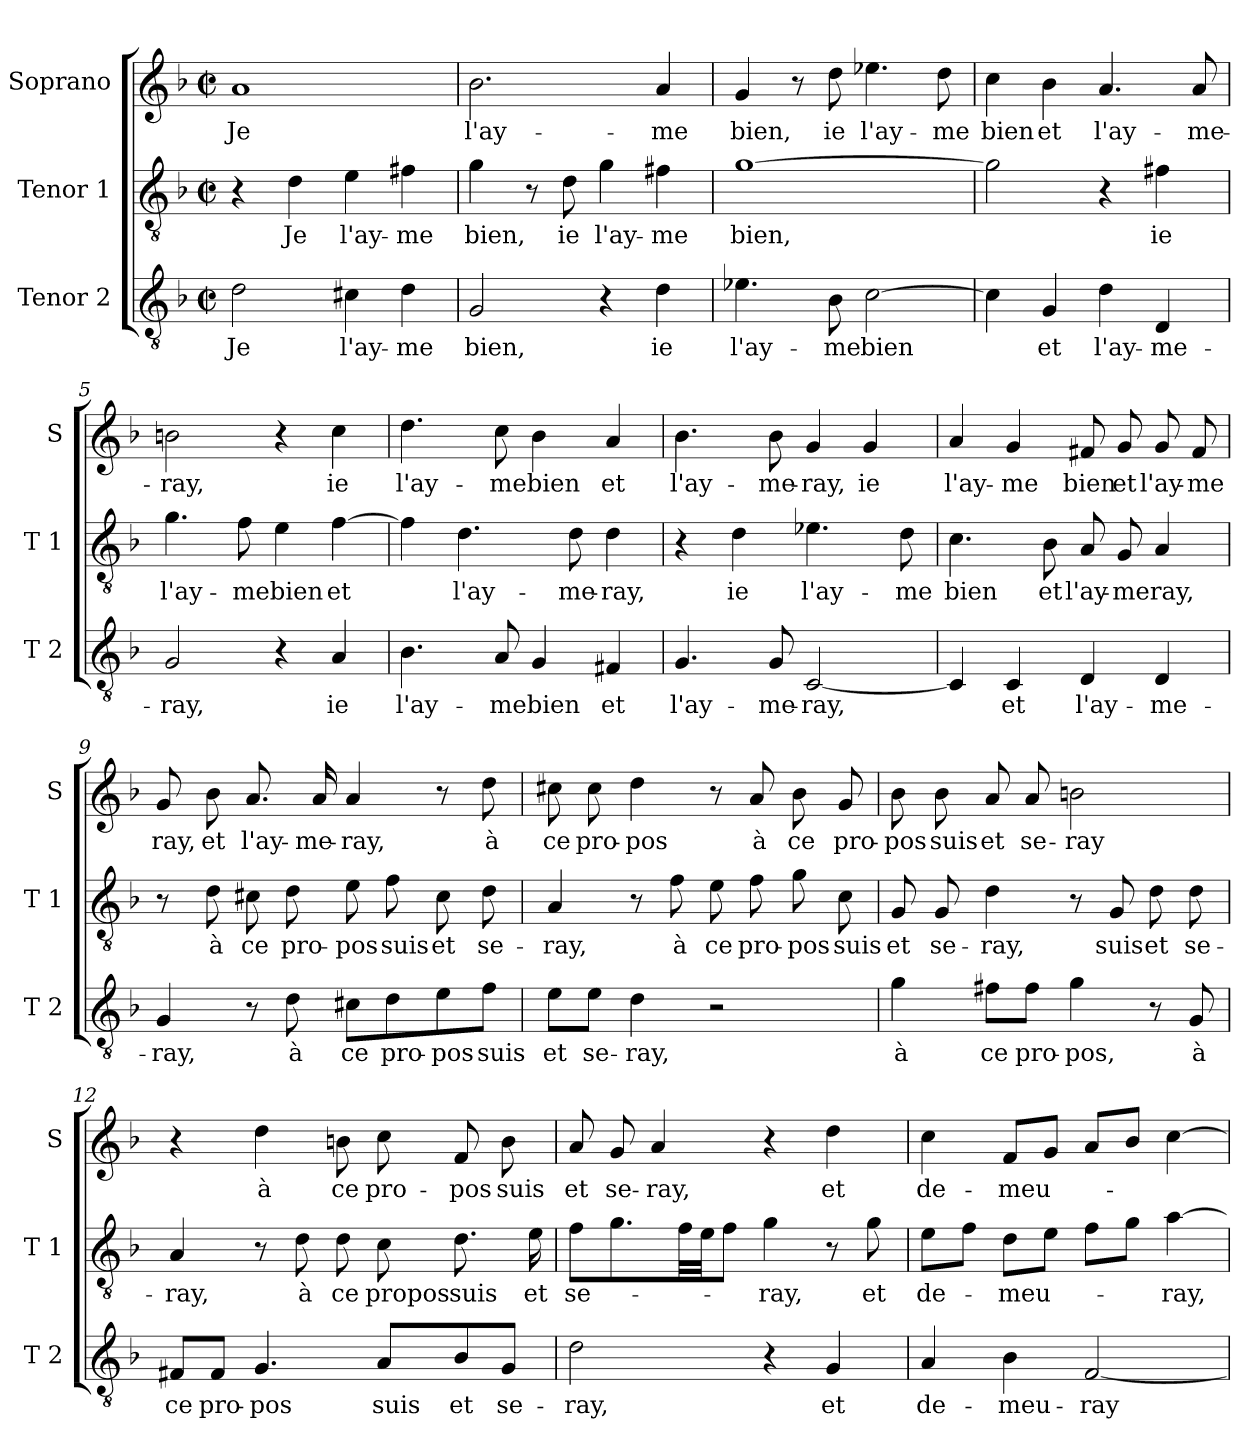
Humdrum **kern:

**kern	**text	**kern	**text	**kern	**text
*part3	*part3	*part2	*part2	*part1	*part1
*staff3	*staff3	*staff2	*staff2	*staff1	*staff1
*I"Tenor 2	*	*I"Tenor 1	*	*I"Soprano	*
*I'T 2	*	*I'T 1	*	*I'S	*
*clefGv2	*	*clefGv2	*	*clefG2	*
*k[b-]	*	*k[b-]	*	*k[b-]	*
*F:	*	*F:	*	*F:	*
*M2/2	*	*M2/2	*	*M2/2	*
*met(c|)	*	*met(c|)	*	*met(c|)	*
=1	=1	=1	=1	=1	=1
!	!LO:LY:b	!	!	!	!LO:LY:b
2d\	Je	4r	.	1a	Je
!	!	!	!LO:LY:b	!	!
.	.	4d\	Je	.	.
!	!LO:LY:b	!	!LO:LY:b	!	!
4c#X\	l'ay-	4e\	l'ay-	.	.
!	!LO:LY:b	!	!LO:LY:b	!	!
4d\	-me	4f#X\	-me	.	.
=2	=2	=2	=2	=2	=2
!	!LO:LY:b	!	!LO:LY:b	!	!LO:LY:b
2G/	bien,	4g\	bien,	2.b-\	l'ay-
.	.	8r	.	.	.
!	!	!	!LO:LY:b	!	!
.	.	8d\	ie	.	.
!	!	!	!LO:LY:b	!	!
4r	.	4g\	l'ay-	.	.
!	!LO:LY:b	!	!LO:LY:b	!	!LO:LY:b
4d\	ie	4f#X\	-me	4a/	-me
=3	=3	=3	=3	=3	=3
!	!LO:LY:b	!	!LO:LY:b	!	!LO:LY:b
4.e-X\	l'ay-	[1g	bien,	4g/	bien,
.	.	.	.	8r	.
!	!LO:LY:b	!	!	!	!LO:LY:b
8B-\	-me	.	.	8dd\	ie
!	!LO:LY:b	!	!	!	!LO:LY:b
[2c\	bien	.	.	4.ee-X\	l'ay-
!	!	!	!	!	!LO:LY:b
.	.	.	.	8dd\	-me
=4	=4	=4	=4	=4	=4
!	!	!	!	!	!LO:LY:b
4c\]	.	2g\]	.	4cc\	bien
!	!LO:LY:b	!	!	!	!LO:LY:b
4G/	et	.	.	4b-\	et
!	!LO:LY:b	!	!	!	!LO:LY:b
4d\	l'ay-	4r	.	4.a/	l'ay-
!	!LO:LY:b	!	!LO:LY:b	!	!
4D/	-me-	4f#X\	ie	.	.
!	!	!	!	!	!LO:LY:b
.	.	.	.	8a/	-me-
=5	=5	=5	=5	=5	=5
!	!LO:LY:b	!	!LO:LY:b	!	!LO:LY:b
2G/	-ray,	4.g\	l'ay-	2bn\	-ray,
!	!	!	!LO:LY:b	!	!
.	.	8f\	-me	.	.
!	!	!	!LO:LY:b	!	!
4r	.	4e\	bien	4r	.
!	!LO:LY:b	!	!LO:LY:b	!	!LO:LY:b
4A/	ie	[4f\	et	4cc\	ie
!!LO:LB:g=z
=6	=6	=6	=6	=6	=6
!	!LO:LY:b	!	!	!	!LO:LY:b
4.B-\	l'ay-	4f\]	.	4.dd\	l'ay-
!	!	!	!LO:LY:b	!	!
.	.	4.d\	l'ay-	.	.
!	!LO:LY:b	!	!	!	!LO:LY:b
8A/	-me	.	.	8cc\	-me
!	!LO:LY:b	!	!	!	!LO:LY:b
4G/	bien	.	.	4b-\	bien
!	!	!	!LO:LY:b	!	!
.	.	8d\	-me-	.	.
!	!LO:LY:b	!	!LO:LY:b	!	!LO:LY:b
4F#X/	et	4d\	-ray,	4a/	et
=7	=7	=7	=7	=7	=7
!	!LO:LY:b	!	!	!	!LO:LY:b
4.G/	l'ay-	4r	.	4.b-\	l'ay-
!	!	!	!LO:LY:b	!	!
.	.	4d\	ie	.	.
!	!LO:LY:b	!	!	!	!LO:LY:b
8G/	-me-	.	.	8b-\	-me-
!	!LO:LY:b	!	!LO:LY:b	!	!LO:LY:b
[2C/	-ray,	4.e-X\	l'ay-	4g/	-ray,
!	!	!	!	!	!LO:LY:b
.	.	.	.	4g/	ie
!	!	!	!LO:LY:b	!	!
.	.	8d\	-me	.	.
=8	=8	=8	=8	=8	=8
!	!	!	!LO:LY:b	!	!LO:LY:b
4C/]	.	4.c\	bien	4a/	l'ay-
!	!LO:LY:b	!	!	!	!LO:LY:b
4C/	et	.	.	4g/	-me
!	!	!	!LO:LY:b	!	!
.	.	8B-\	et	.	.
!	!LO:LY:b	!	!LO:LY:b	!	!LO:LY:b
4D/	l'ay-	8A/	l'ay-	8f#X/	bien
!	!	!	!LO:LY:b	!	!LO:LY:b
.	.	8G/	-me	8g/	et
!	!LO:LY:b	!	!LO:LY:b	!	!LO:LY:b
4D/	-me-	4A/	ray,	8g/	l'ay-
!	!	!	!	!	!LO:LY:b
.	.	.	.	8f#/	-me
=9	=9	=9	=9	=9	=9
!	!LO:LY:b	!	!	!	!LO:LY:b
4G/	-ray,	8r	.	8g/	ray,
!	!	!	!LO:LY:b	!	!LO:LY:b
.	.	8d\	à	8b-\	et
!	!	!	!LO:LY:b	!	!LO:LY:b
8r	.	8c#X\	ce	8.a/	l'ay-
!	!LO:LY:b	!	!LO:LY:b	!	!
8d\	à	8d\	pro-	.	.
!	!	!	!	!	!LO:LY:b
.	.	.	.	16a/	-me-
!	!LO:LY:b	!	!LO:LY:b	!	!LO:LY:b
8c#X\L	ce	8e\	-pos	4a/	-ray,
!	!LO:LY:b	!	!LO:LY:b	!	!
8d\	pro-	8f\	suis	.	.
!	!LO:LY:b	!	!LO:LY:b	!	!
8e\	-pos	8c#\	et	8r	.
!	!LO:LY:b	!	!LO:LY:b	!	!LO:LY:b
8f\J	suis	8d\	se-	8dd\	à
!!LO:LB:g=z
=10	=10	=10	=10	=10	=10
!	!LO:LY:b	!	!LO:LY:b	!	!LO:LY:b
8e\L	et	4A/	-ray,	8cc#X\	ce
!	!LO:LY:b	!	!	!	!LO:LY:b
8e\J	se-	.	.	8cc#\	pro-
!	!LO:LY:b	!	!	!	!LO:LY:b
4d\	-ray,	8r	.	4dd\	-pos
!	!	!	!LO:LY:b	!	!
.	.	8f\	à	.	.
!	!	!	!LO:LY:b	!	!
2r	.	8e\	ce	8r	.
!	!	!	!LO:LY:b	!	!LO:LY:b
.	.	8f\	pro-	8a/	à
!	!	!	!LO:LY:b	!	!LO:LY:b
.	.	8g\	-pos	8b-\	ce
!	!	!	!LO:LY:b	!	!LO:LY:b
.	.	8c\	suis	8g/	pro-
=11	=11	=11	=11	=11	=11
!	!LO:LY:b	!	!LO:LY:b	!	!LO:LY:b
4g\	à	8G/	et	8b-\	-pos
!	!	!	!LO:LY:b	!	!LO:LY:b
.	.	8G/	se-	8b-\	suis
!	!LO:LY:b	!	!LO:LY:b	!	!LO:LY:b
8f#X\L	ce	4d\	-ray,	8a/	et
!	!LO:LY:b	!	!	!	!LO:LY:b
8f#\J	pro-	.	.	8a/	se-
!	!LO:LY:b	!	!	!	!LO:LY:b
4g\	-pos,	8r	.	2bn\	-ray
!	!	!	!LO:LY:b	!	!
.	.	8G/	suis	.	.
!	!	!	!LO:LY:b	!	!
8r	.	8d\	et	.	.
!	!LO:LY:b	!	!LO:LY:b	!	!
8G/	à	8d\	se-	.	.
=12	=12	=12	=12	=12	=12
!	!LO:LY:b	!	!LO:LY:b	!	!
8F#X/L	ce	4A/	-ray,	4r	.
!	!LO:LY:b	!	!	!	!
8F#/J	pro-	.	.	.	.
!	!LO:LY:b	!	!	!	!LO:LY:b
4.G/	-pos	8r	.	4dd\	à
!	!	!	!LO:LY:b	!	!
.	.	8d\	à	.	.
!	!	!	!LO:LY:b	!	!LO:LY:b
.	.	8d\	ce	8bn\	ce
!	!LO:LY:b	!	!LO:LY:b	!	!LO:LY:b
8A/L	suis	8c\	propos	8cc\	pro-
!	!LO:LY:b	!	!LO:LY:b	!	!LO:LY:b
8B-/	et	8.d\	suis	8f/	-pos
!	!LO:LY:b	!	!	!	!LO:LY:b
8G/J	se-	.	.	8b\	suis
!	!	!	!LO:LY:b	!	!
.	.	16e\	et	.	.
!!LO:PB:g=z
=13	=13	=13	=13	=13	=13
!	!LO:LY:b	!	!LO:LY:b	!	!LO:LY:b
2d\	-ray,	8f\L	se-	8a/	et
!	!	!	!	!	!LO:LY:b
.	.	8.g\	.	8g/	se-
!	!	!	!	!	!LO:LY:b
.	.	.	.	4a/	-ray,
.	.	32f\LL	.	.	.
.	.	32e\JJ	.	.	.
.	.	8f\J	.	.	.
!	!	!	!LO:LY:b	!	!
4r	.	4g\	-ray,	4r	.
!	!LO:LY:b	!	!	!	!LO:LY:b
4G/	et	8r	.	4dd\	et
!	!	!	!LO:LY:b	!	!
.	.	8g\	et	.	.
=14	=14	=14	=14	=14	=14
!	!LO:LY:b	!	!LO:LY:b	!	!LO:LY:b
4A/	de-	8e\L	de-	4cc\	de-
.	.	8f\J	.	.	.
!	!LO:LY:b	!	!LO:LY:b	!	!LO:LY:b
4B-\	-meu-	8d\L	-meu-	8f/L	-meu-
.	.	8e\J	.	8g/J	.
!	!LO:LY:b	!	!	!	!
[2F/	-ray	8f\L	.	8a/L	.
.	.	8g\J	.	8b-/J	.
!	!	!	!LO:LY:b	!	!
.	.	[4a\	-ray,	[4cc\	.
=	=	=	=	=	=
*-	*-	*-	*-	*-	*-
